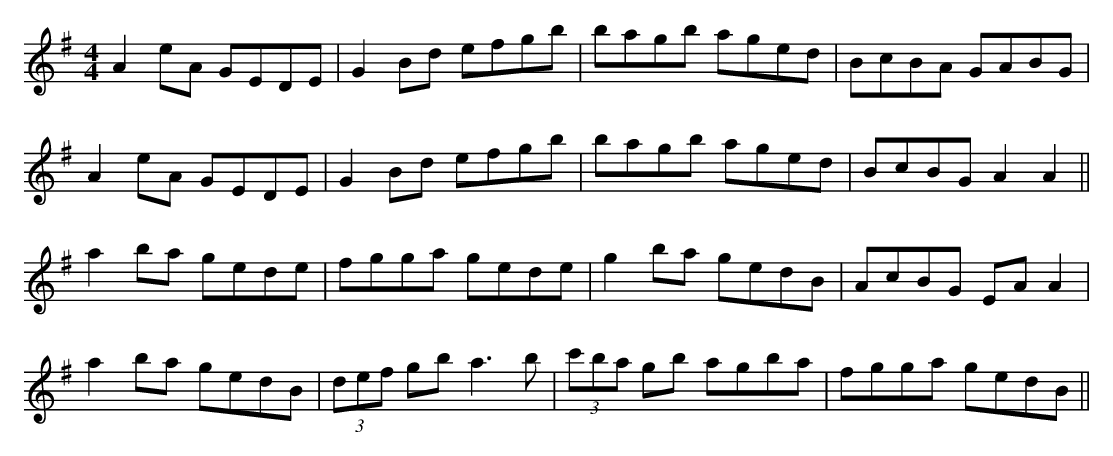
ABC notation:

X:1
M:4/4
K:G
A2 eA GEDE|G2 Bd efgb|bagb aged|BcBA GABG|
A2 eA GEDE|G2 Bd efgb|bagb aged|BcBG A2A2||
a2 ba gede|fgga gede|g2 ba gedB|AcBG EA A2|
a2 ba gedB|(3def gb a3b|(3c'ba gb agba|fgga gedB||
